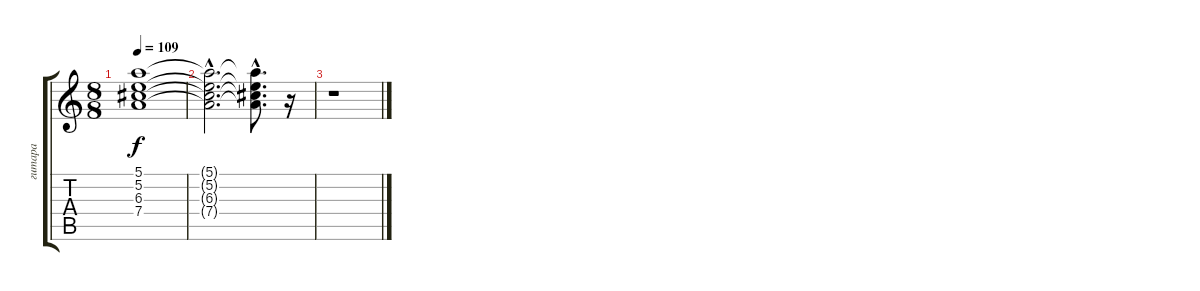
\track ("гитара" "гитара") {instrument acousticguitarnylon}
\staff {score tabs}
\tuning (E4 B3 G3 D3 A2 E2) {hide}
\ts (8 8)
\tempo 109
\clef g2
\ks c
(5.1 5.2 6.3 7.4).1{dy f} |
(5.1{hac t} 5.2{hac t} 6.3{hac t} 7.4{hac t}).2{d} (5.1{hac t} 5.2{hac t} 6.3{hac t} 7.4{hac t}).8{d} r.16 |
r.1
